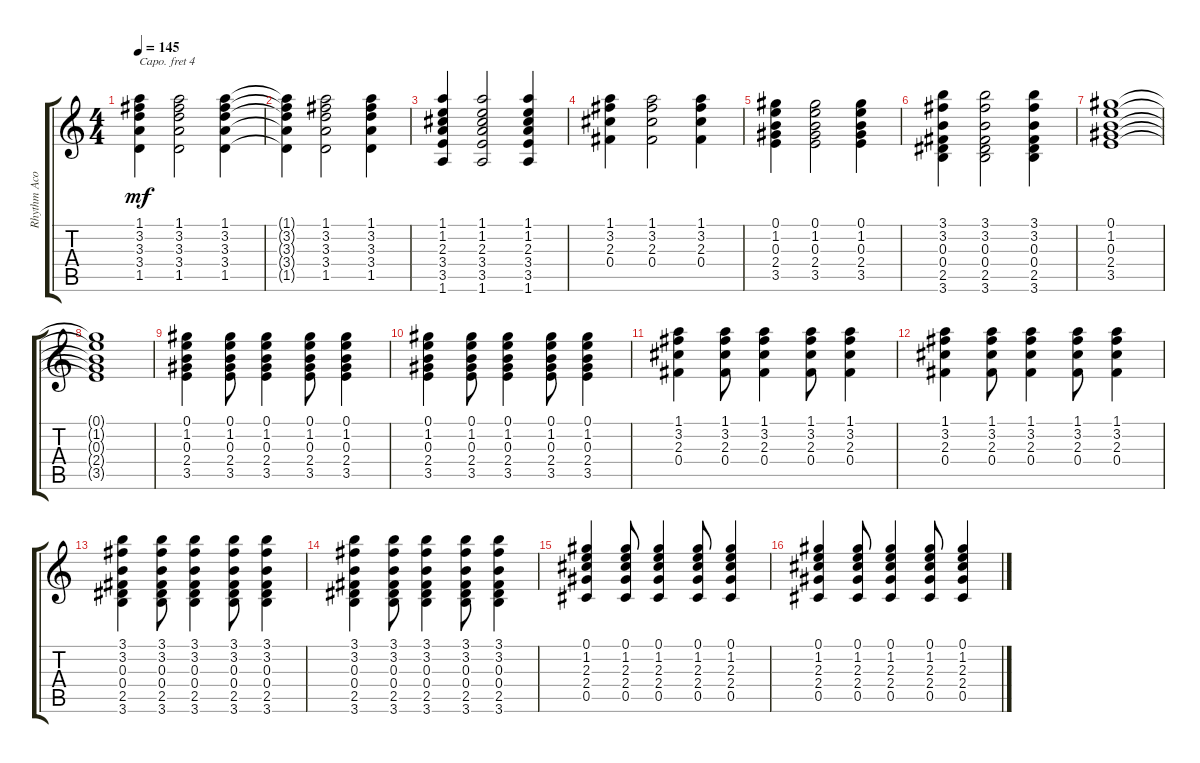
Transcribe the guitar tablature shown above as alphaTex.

\track ("Rhythm Acoustic" "Rhythm Aco") {instrument acousticguitarsteel}
\staff {score tabs}
\capo 4
\tuning (E4 B3 G3 D3 A2 E2) {hide}
\ts (4 4)
\tempo 145
\clef g2
\ks c
(1.1 3.2 3.3 3.4 1.5).4{dy mf} (1.1 3.2 3.3 3.4 1.5).2 (1.1 3.2 3.3 3.4 1.5).4 |
(1.1{t} 3.2{t} 3.3{t} 3.4{t} 1.5{t}).4 (1.1 3.2 3.3 3.4 1.5).2 (1.1 3.2 3.3 3.4 1.5).4 |
(1.1 1.2 2.3 3.4 3.5 1.6).4 (1.1 1.2 2.3 3.4 3.5 1.6).2 (1.1 1.2 2.3 3.4 3.5 1.6).4 |
(1.1 3.2 2.3 0.4).4 (1.1 3.2 2.3 0.4).2 (1.1 3.2 2.3 0.4).4 |
(0.1 1.2 0.3 2.4 3.5).4 (0.1 1.2 0.3 2.4 3.5).2 (0.1 1.2 0.3 2.4 3.5).4 |
(3.1 3.2 0.3 0.4 2.5 3.6).4 (3.1 3.2 0.3 0.4 2.5 3.6).2 (3.1 3.2 0.3 0.4 2.5 3.6).4 |
(0.1 1.2 0.3 2.4 3.5).1 |
(0.1{t} 1.2{t} 0.3{t} 2.4{t} 3.5{t}).1 |
(0.1 1.2 0.3 2.4 3.5).4 (0.1 1.2 0.3 2.4 3.5).8 (0.1 1.2 0.3 2.4 3.5).4 (0.1 1.2 0.3 2.4 3.5).8 (0.1 1.2 0.3 2.4 3.5).4 |
(0.1 1.2 0.3 2.4 3.5).4 (0.1 1.2 0.3 2.4 3.5).8 (0.1 1.2 0.3 2.4 3.5).4 (0.1 1.2 0.3 2.4 3.5).8 (0.1 1.2 0.3 2.4 3.5).4 |
(1.1 3.2 2.3 0.4).4 (1.1 3.2 2.3 0.4).8 (1.1 3.2 2.3 0.4).4 (1.1 3.2 2.3 0.4).8 (1.1 3.2 2.3 0.4).4 |
(1.1 3.2 2.3 0.4).4 (1.1 3.2 2.3 0.4).8 (1.1 3.2 2.3 0.4).4 (1.1 3.2 2.3 0.4).8 (1.1 3.2 2.3 0.4).4 |
(3.1 3.2 0.3 0.4 2.5 3.6).4 (3.1 3.2 0.3 0.4 2.5 3.6).8 (3.1 3.2 0.3 0.4 2.5 3.6).4 (3.1 3.2 0.3 0.4 2.5 3.6).8 (3.1 3.2 0.3 0.4 2.5 3.6).4 |
(3.1 3.2 0.3 0.4 2.5 3.6).4 (3.1 3.2 0.3 0.4 2.5 3.6).8 (3.1 3.2 0.3 0.4 2.5 3.6).4 (3.1 3.2 0.3 0.4 2.5 3.6).8 (3.1 3.2 0.3 0.4 2.5 3.6).4 |
(0.1 1.2 2.3 2.4 0.5).4 (0.1 1.2 2.3 2.4 0.5).8 (0.1 1.2 2.3 2.4 0.5).4 (0.1 1.2 2.3 2.4 0.5).8 (0.1 1.2 2.3 2.4 0.5).4 |
(0.1 1.2 2.3 2.4 0.5).4 (0.1 1.2 2.3 2.4 0.5).8 (0.1 1.2 2.3 2.4 0.5).4 (0.1 1.2 2.3 2.4 0.5).8 (0.1 1.2 2.3 2.4 0.5).4
